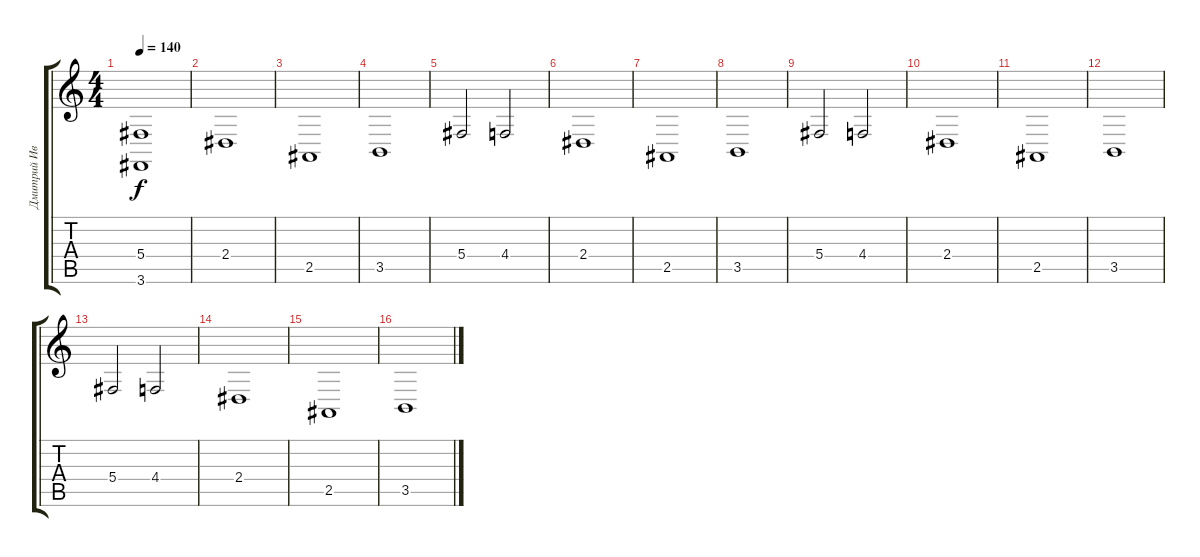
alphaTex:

\track ("Дмитрий Иванов/Андрей Смирнов" "Дмитрий Ив") {instrument pad8sweep}
\staff {score tabs}
\tuning (Eb4 Bb3 Gb3 Db3 Ab2 Eb2) {hide}
\ts (4 4)
\tempo 140
\clef g2
\ks c
(5.4{t} 3.6{t}).1{dy f} |
2.4.1 |
2.5.1 |
3.5.1 |
5.4.2 4.4.2 |
2.4.1 |
2.5.1 |
3.5.1 |
5.4.2 4.4.2 |
2.4.1 |
2.5.1 |
3.5.1 |
5.4.2 4.4.2 |
2.4.1 |
2.5.1 |
3.5.1
